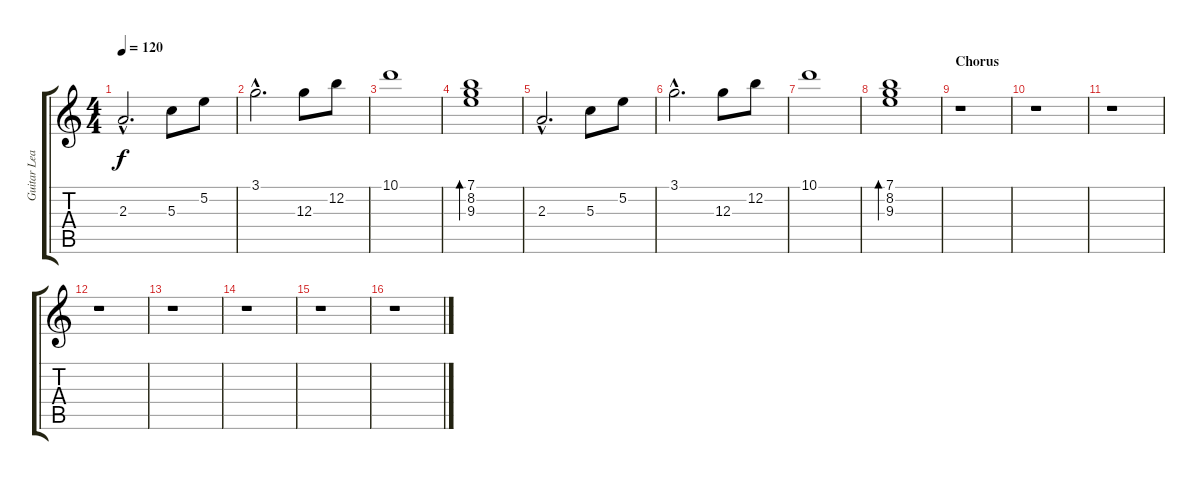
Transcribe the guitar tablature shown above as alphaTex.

\track ("Guitar Lead (Solo)" "Guitar Lea") {instrument distortionguitar}
\staff {score tabs}
\tuning (E4 B3 G3 D3 A2 E2) {hide}
\ts (4 4)
\tempo 120
\clef g2
\ks c
2.3{hac}.2{d dy f volume 16 instrument electricguitarclean} 5.3.8 5.2.8 |
3.1{hac}.2{d} 12.3.8 12.2.8 |
10.1.1 |
(7.1 8.2 9.3).1{bd 120} |
2.3{hac}.2{d volume 16 instrument electricguitarclean} 5.3.8 5.2.8 |
3.1{hac}.2{d} 12.3.8 12.2.8 |
10.1.1 |
(7.1 8.2 9.3).1{bd 120} |
\section ("" "Chorus")
r.1 |
r.1 |
r.1 |
r.1 |
r.1 |
r.1 |
r.1 |
r.1
